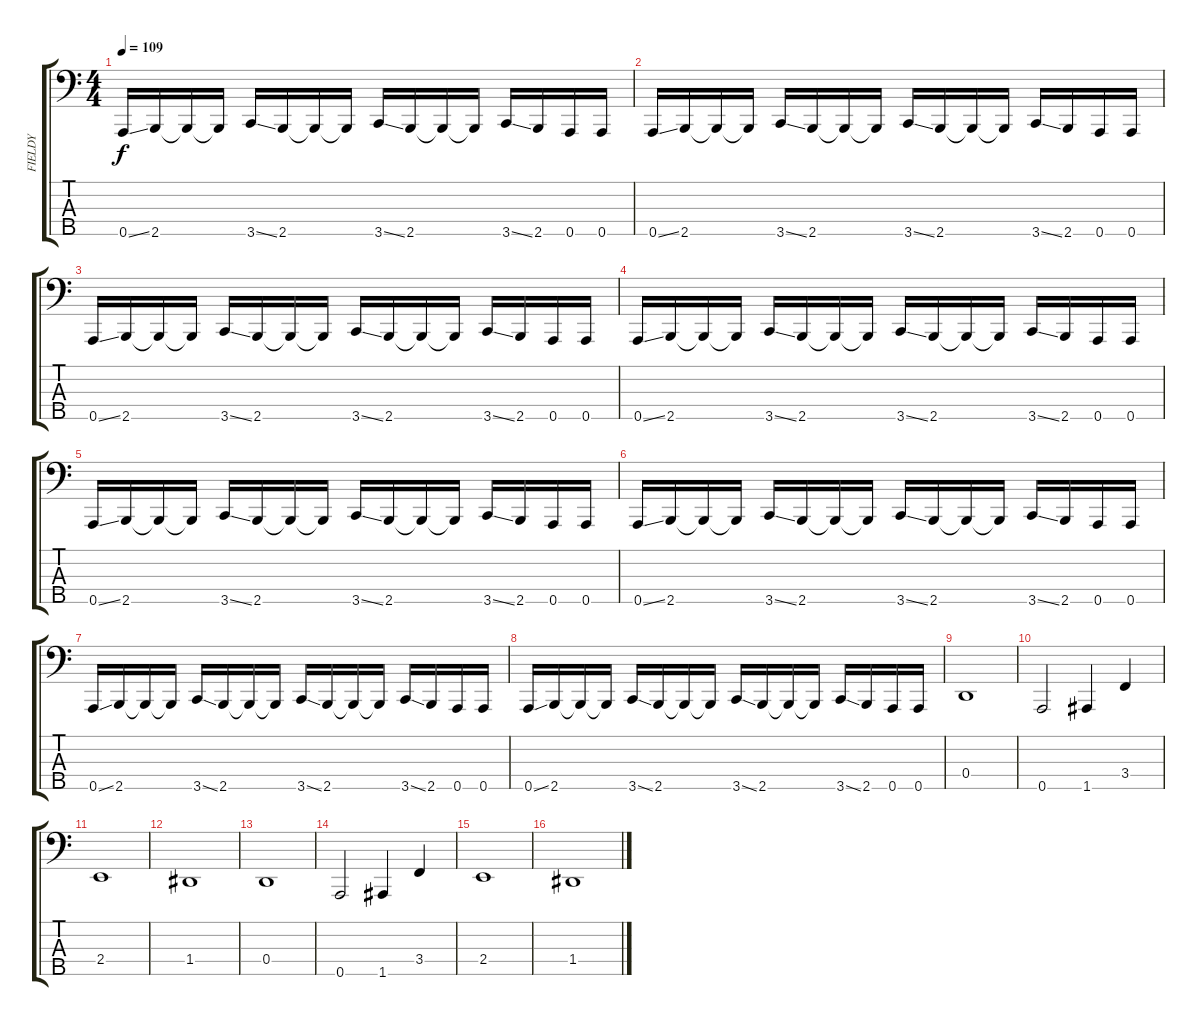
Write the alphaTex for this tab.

\track ("FIELDY" "FIELDY") {instrument slapbass1}
\staff {score tabs}
\tuning (F2 C2 G1 D1 A0) {hide}
\ts (4 4)
\tempo 109
\clef f4
\ks c
0.5{ss}.16{dy f} 2.5.16 2.5{t}.16 2.5{t}.16 3.5{ss}.16 2.5.16 2.5{t}.16 2.5{t}.16 3.5{ss}.16 2.5.16 2.5{t}.16 2.5{t}.16 3.5{ss}.16 2.5.16 0.5.16 0.5.16 |
0.5{ss}.16 2.5.16 2.5{t}.16 2.5{t}.16 3.5{ss}.16 2.5.16 2.5{t}.16 2.5{t}.16 3.5{ss}.16 2.5.16 2.5{t}.16 2.5{t}.16 3.5{ss}.16 2.5.16 0.5.16 0.5.16 |
0.5{ss}.16 2.5.16 2.5{t}.16 2.5{t}.16 3.5{ss}.16 2.5.16 2.5{t}.16 2.5{t}.16 3.5{ss}.16 2.5.16 2.5{t}.16 2.5{t}.16 3.5{ss}.16 2.5.16 0.5.16 0.5.16 |
0.5{ss}.16 2.5.16 2.5{t}.16 2.5{t}.16 3.5{ss}.16 2.5.16 2.5{t}.16 2.5{t}.16 3.5{ss}.16 2.5.16 2.5{t}.16 2.5{t}.16 3.5{ss}.16 2.5.16 0.5.16 0.5.16 |
0.5{ss}.16 2.5.16 2.5{t}.16 2.5{t}.16 3.5{ss}.16 2.5.16 2.5{t}.16 2.5{t}.16 3.5{ss}.16 2.5.16 2.5{t}.16 2.5{t}.16 3.5{ss}.16 2.5.16 0.5.16 0.5.16 |
0.5{ss}.16 2.5.16 2.5{t}.16 2.5{t}.16 3.5{ss}.16 2.5.16 2.5{t}.16 2.5{t}.16 3.5{ss}.16 2.5.16 2.5{t}.16 2.5{t}.16 3.5{ss}.16 2.5.16 0.5.16 0.5.16 |
0.5{ss}.16 2.5.16 2.5{t}.16 2.5{t}.16 3.5{ss}.16 2.5.16 2.5{t}.16 2.5{t}.16 3.5{ss}.16 2.5.16 2.5{t}.16 2.5{t}.16 3.5{ss}.16 2.5.16 0.5.16 0.5.16 |
0.5{ss}.16 2.5.16 2.5{t}.16 2.5{t}.16 3.5{ss}.16 2.5.16 2.5{t}.16 2.5{t}.16 3.5{ss}.16 2.5.16 2.5{t}.16 2.5{t}.16 3.5{ss}.16 2.5.16 0.5.16 0.5.16 |
0.4.1 |
0.5.2 1.5.4 3.4.4 |
2.4.1 |
1.4.1 |
0.4.1 |
0.5.2 1.5.4 3.4.4 |
2.4.1 |
1.4.1
